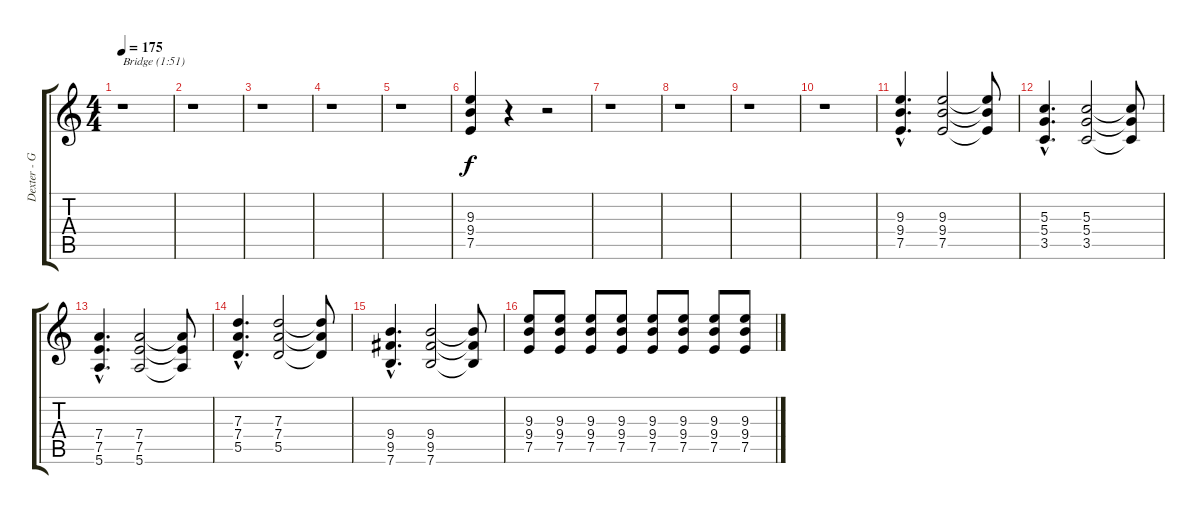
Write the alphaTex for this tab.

\track ("Dexter - Guitar" "Dexter - G") {instrument distortionguitar}
\staff {score tabs}
\tuning (E4 B3 G3 D3 A2 E2) {hide}
\ts (4 4)
\tempo 175
\clef g2
\ks c
r.1{txt "Bridge (1:51)" dy f} |
r.1 |
r.1 |
r.1 |
r.1 |
(9.3 9.4 7.5).4 r.4 r.2 |
r.1 |
r.1 |
r.1 |
r.1 |
(9.3{hac} 9.4{hac} 7.5{hac}).4{d} (9.3 9.4 7.5).2 (9.3{t} 9.4{t} 7.5{t}).8 |
(5.3{hac} 5.4{hac} 3.5{hac}).4{d} (5.3 5.4 3.5).2 (5.3{t} 5.4{t} 3.5{t}).8 |
(7.4{hac} 7.5{hac} 5.6{hac}).4{d} (7.4 7.5 5.6).2 (7.4{t} 7.5{t} 5.6{t}).8 |
(7.3{hac} 7.4{hac} 5.5{hac}).4{d} (7.3 7.4 5.5).2 (7.3{t} 7.4{t} 5.5{t}).8 |
(9.4{hac} 9.5{hac} 7.6{hac}).4{d} (9.4 9.5 7.6).2 (9.4{t} 9.5{t} 7.6{t}).8 |
(9.3 9.4 7.5).8 (9.3 9.4 7.5).8 (9.3 9.4 7.5).8 (9.3 9.4 7.5).8 (9.3 9.4 7.5).8 (9.3 9.4 7.5).8 (9.3 9.4 7.5).8 (9.3 9.4 7.5).8
